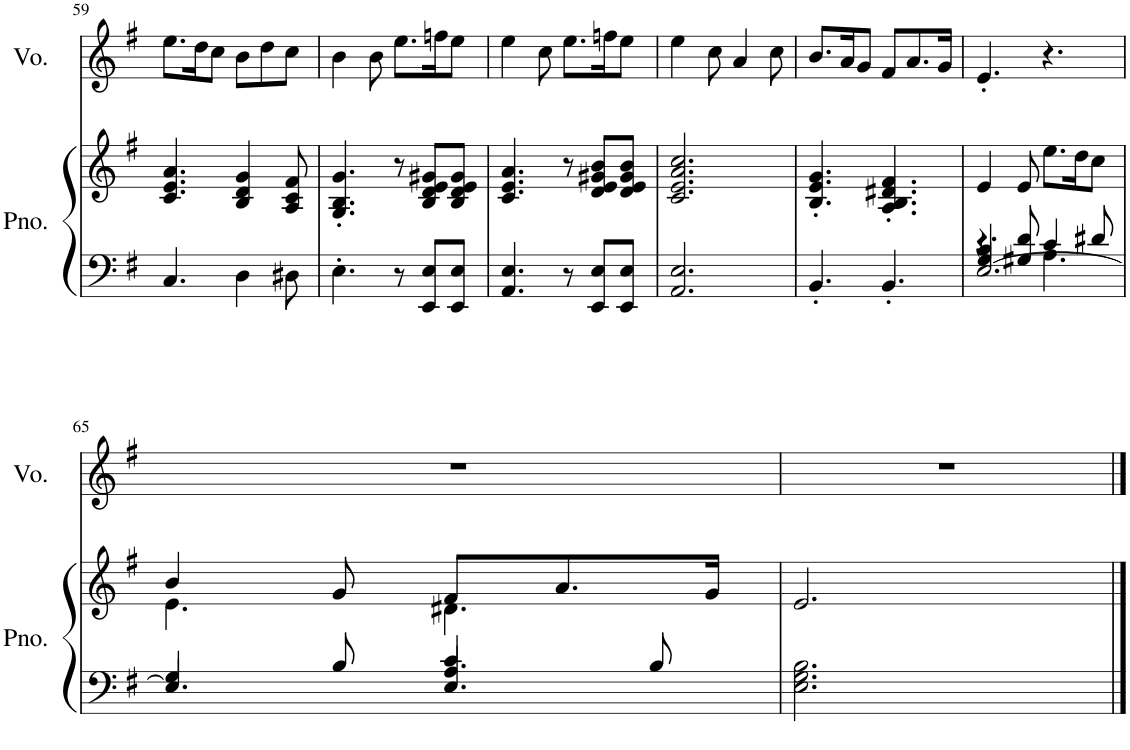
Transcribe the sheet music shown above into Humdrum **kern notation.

**kern	**kern	**kern
*part2	*part2	*part1
*staff3	*staff2	*staff1
*I"Piano	*	*I"Voice
*I'Pno.	*	*I'Vo.
!!LO:PB:g=z
*clefF4	*clefG2	*clefG2
*k[f#]	*k[f#]	*k[f#]
*M6/8	*M6/8	*M6/8
=59	=59	=59
4.C/	4.c/ 4.e/ 4.a/	8.ee\L
.	.	16dd\K
.	.	8cc\J
4D\	4B/ 4d/ 4g/	8b\L
.	.	8dd\
8D#X\	8A/ 8c/ 8f#/	8cc\J
=60	=60	=60
4.E'\	4.G/' 4.B/' 4.g/'	4b\
.	.	8b\
8r	8r	8.ee\L
8EE/ 8E/L	8B/ 8d/ 8e/ 8g#X/L	.
.	.	16ffn\K
8EE/ 8E/J	8B/ 8d/ 8e/ 8g#/J	8ee\J
=61	=61	=61
4.AA/ 4.E/	4.c/ 4.e/ 4.a/	4ee\
.	.	8cc\
8r	8r	8.ee\L
8EE/ 8E/L	8d/ 8e/ 8g#X/ 8b/L	.
.	.	16ffn\K
8EE/ 8E/J	8d/ 8e/ 8g#/ 8b/J	8ee\J
=62	=62	=62
2.AA/ 2.E/	2.c/ 2.e/ 2.a/ 2.cc/	4ee\
.	.	8cc\
.	.	4a/
.	.	8cc\
=63	=63	=63
4.BB'/	4.B/' 4.e/' 4.g/'	8.b/L
.	.	16a/K
.	.	8g/J
4.BB'/	4.A/' 4.B/' 4.d#X/' 4.f#/'	8f#/L
.	.	8.a/
.	.	16g/Jk
=64	=64	=64
*^	*	*
*	*^	*	*
4G/ 4B/	4.r	[2.E/	4e/	4.e'/
8G#X/ 8d/	.	.	8e/	.
4c/	4.A\	.	8.ee\L	4.r
.	.	.	16dd\K	.
8d#X/	.	.	8cc\J	.
*	*v	*v	*	*
!!LO:LB:g=z
=65	=65	=65	=65
*	*	*^	*
4G/	4.E/]	4b/	4.e\	2.r
8B/	.	8g/	.	.
4c/	4.E/ 4.A/	8f#/L	4.d#X\	.
.	.	8.a/	.	.
8B/	.	.	.	.
.	.	16g/Jk	.	.
*v	*v	*	*	*
*	*v	*v	*
=66	=66	=66
2.E\ 2.G\ 2.B\	2.e/	2.r
==	==	==
*-	*-	*-
